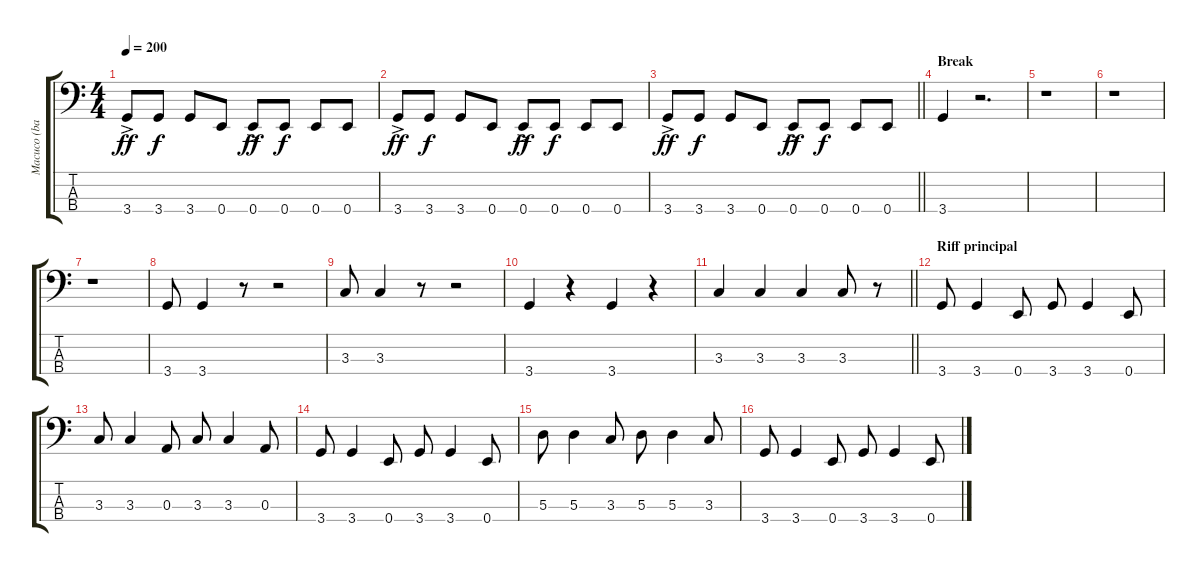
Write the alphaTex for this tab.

\track ("Macuco (bajo y voz)" "Macuco (ba") {instrument electricbassfinger}
\staff {score tabs}
\tuning (G2 D2 A1 E1) {hide}
\ts (4 4)
\tempo 200
\clef f4
\ks c
3.4{ac}.8{dy ff} 3.4.8{dy f} 3.4.8 0.4.8 0.4{ac}.8{dy ff} 0.4.8{dy f} 0.4.8 0.4.8 |
3.4{ac}.8{dy ff} 3.4.8{dy f} 3.4.8 0.4.8 0.4{ac}.8{dy ff} 0.4.8{dy f} 0.4.8 0.4.8 |
\barLineRight lightlight
3.4{ac}.8{dy ff} 3.4.8{dy f} 3.4.8 0.4.8 0.4{ac}.8{dy ff} 0.4.8{dy f} 0.4.8 0.4.8 |
\section ("" "Break")
3.4.4 r.2{d} |
r.1 |
r.1 |
r.1 |
3.4.8 3.4.4 r.8 r.2 |
3.3.8 3.3.4 r.8 r.2 |
3.4.4 r.4 3.4.4 r.4 |
\barLineRight lightlight
3.3.4 3.3.4 3.3.4 3.3.8 r.8 |
\section ("" "Riff principal")
3.4.8 3.4.4 0.4.8 3.4.8 3.4.4 0.4.8 |
3.3.8 3.3.4 0.3.8 3.3.8 3.3.4 0.3.8 |
3.4.8 3.4.4 0.4.8 3.4.8 3.4.4 0.4.8 |
5.3.8 5.3.4 3.3.8 5.3.8 5.3.4 3.3.8 |
3.4.8 3.4.4 0.4.8 3.4.8 3.4.4 0.4.8
